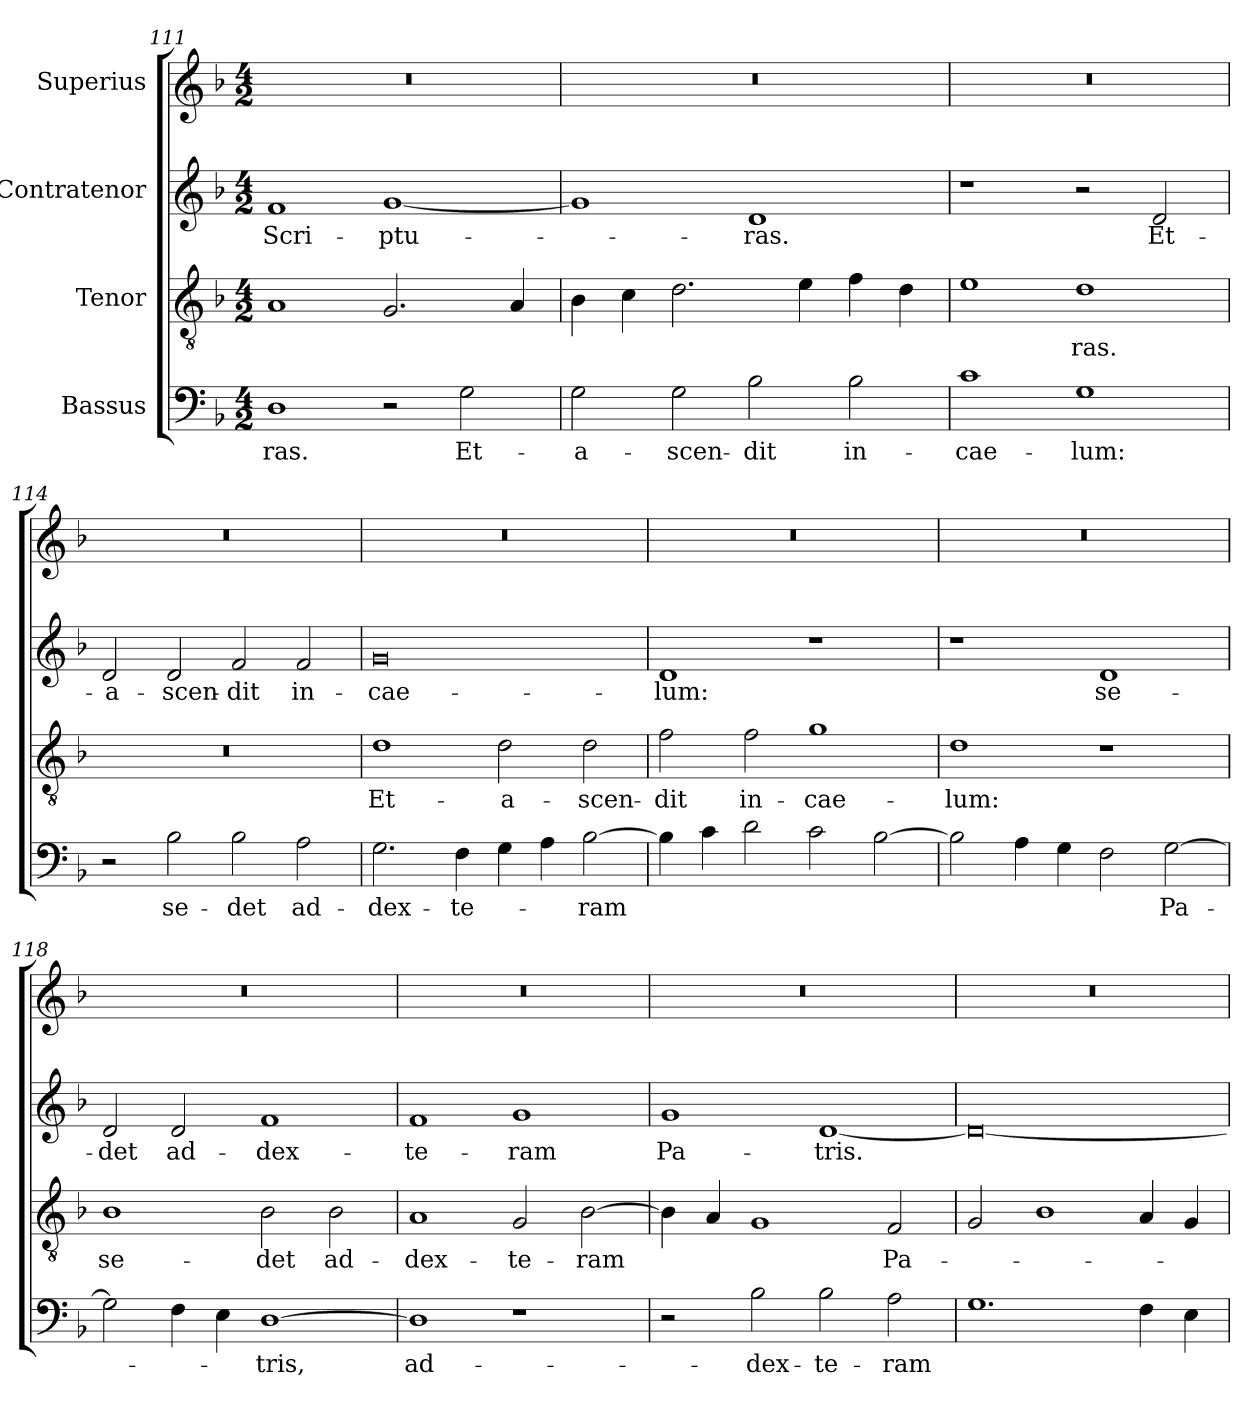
**kern	**text	**kern	**text	**kern	**text	**kern
*part4	*part4	*part3	*part3	*part2	*part2	*part1
*staff4	*staff4	*staff3	*staff3	*staff2	*staff2	*staff1
*I"Bassus	*	*I"Tenor	*	*I"Contratenor	*	*I"Superius
*clefF4	*	*clefGv2	*	*clefG2	*	*clefG2
*k[b-]	*	*k[b-]	*	*k[b-]	*	*k[b-]
*M4/2	*	*M4/2	*	*M4/2	*	*M4/2
=111	=111	=111	=111	=111	=111	=111
1D\	-ras.	1A/	.	1f/	Scri-	0r
2r	.	2.G/	.	[1g/	-ptu-	.
2G\	Et-	.	.	.	.	.
.	.	4A/	.	.	.	.
=112	=112	=112	=112	=112	=112	=112
2G\	a-	4B-\	.	1g/]	.	0r
.	.	4c\	.	.	.	.
2G\	-scen-	2.d\	.	.	.	.
2B-\	-dit	.	.	1d/	-ras.	.
.	.	4e\	.	.	.	.
2B-\	in-	4f\	.	.	.	.
.	.	4d\	.	.	.	.
=113	=113	=113	=113	=113	=113	=113
1c\	cae-	1e\	.	1r	.	0r
1G\	-lum:	1d\	-ras.	2r	.	.
.	.	.	.	2d/	Et-	.
=114	=114	=114	=114	=114	=114	=114
2r	.	0r	.	2d/	a-	0r
2B-\	se-	.	.	2d/	-scen-	.
2B-\	-det	.	.	2f/	-dit	.
2A\	ad-	.	.	2f/	in-	.
=115	=115	=115	=115	=115	=115	=115
2.G\	dex-	1d\	Et-	0g/	cae-	0r
4F\	-te-	.	.	.	.	.
4G\	.	2d\	a-	.	.	.
4A\	.	.	.	.	.	.
[2B-\	-ram	2d\	-scen-	.	.	.
=116	=116	=116	=116	=116	=116	=116
4B-\]	.	2f\	-dit	1d/	-lum:	0r
4c\	.	.	.	.	.	.
2d\	.	2f\	in-	.	.	.
2c\	.	1g\	cae-	1r	.	.
[2B-\	.	.	.	.	.	.
=117	=117	=117	=117	=117	=117	=117
2B-\]	.	1d\	-lum:	1r	.	0r
4A\	.	.	.	.	.	.
4G\	.	.	.	.	.	.
2F\	.	1r	.	1d/	se-	.
[2G\	Pa-	.	.	.	.	.
=118	=118	=118	=118	=118	=118	=118
2G\]	.	1B-\	se-	2d/	-det	0r
4F\	.	.	.	2d/	ad-	.
4E\	.	.	.	.	.	.
[1D\	-tris,	2B-\	-det	1f/	dex-	.
.	.	2B-\	ad-	.	.	.
=119	=119	=119	=119	=119	=119	=119
1D\]	ad-	1A/	dex-	1f/	-te-	0r
1r	.	2G/	-te-	1g/	-ram	.
.	.	[2B-\	-ram	.	.	.
=120	=120	=120	=120	=120	=120	=120
2r	.	4B-\]	.	1g/	Pa-	0r
.	.	4A/	.	.	.	.
2B-\	dex-	1G/	.	.	.	.
2B-\	-te-	.	.	[1d/	-tris.	.
2A\	-ram	2F/	Pa-	.	.	.
=121	=121	=121	=121	=121	=121	=121
1.G\	.	2G/	.	0d/_	.	0r
.	.	1B-\	.	.	.	.
4F\	.	4A/	.	.	.	.
4E\	.	4G/	.	.	.	.
=	=	=	=	=	=	=
*-	*-	*-	*-	*-	*-	*-
